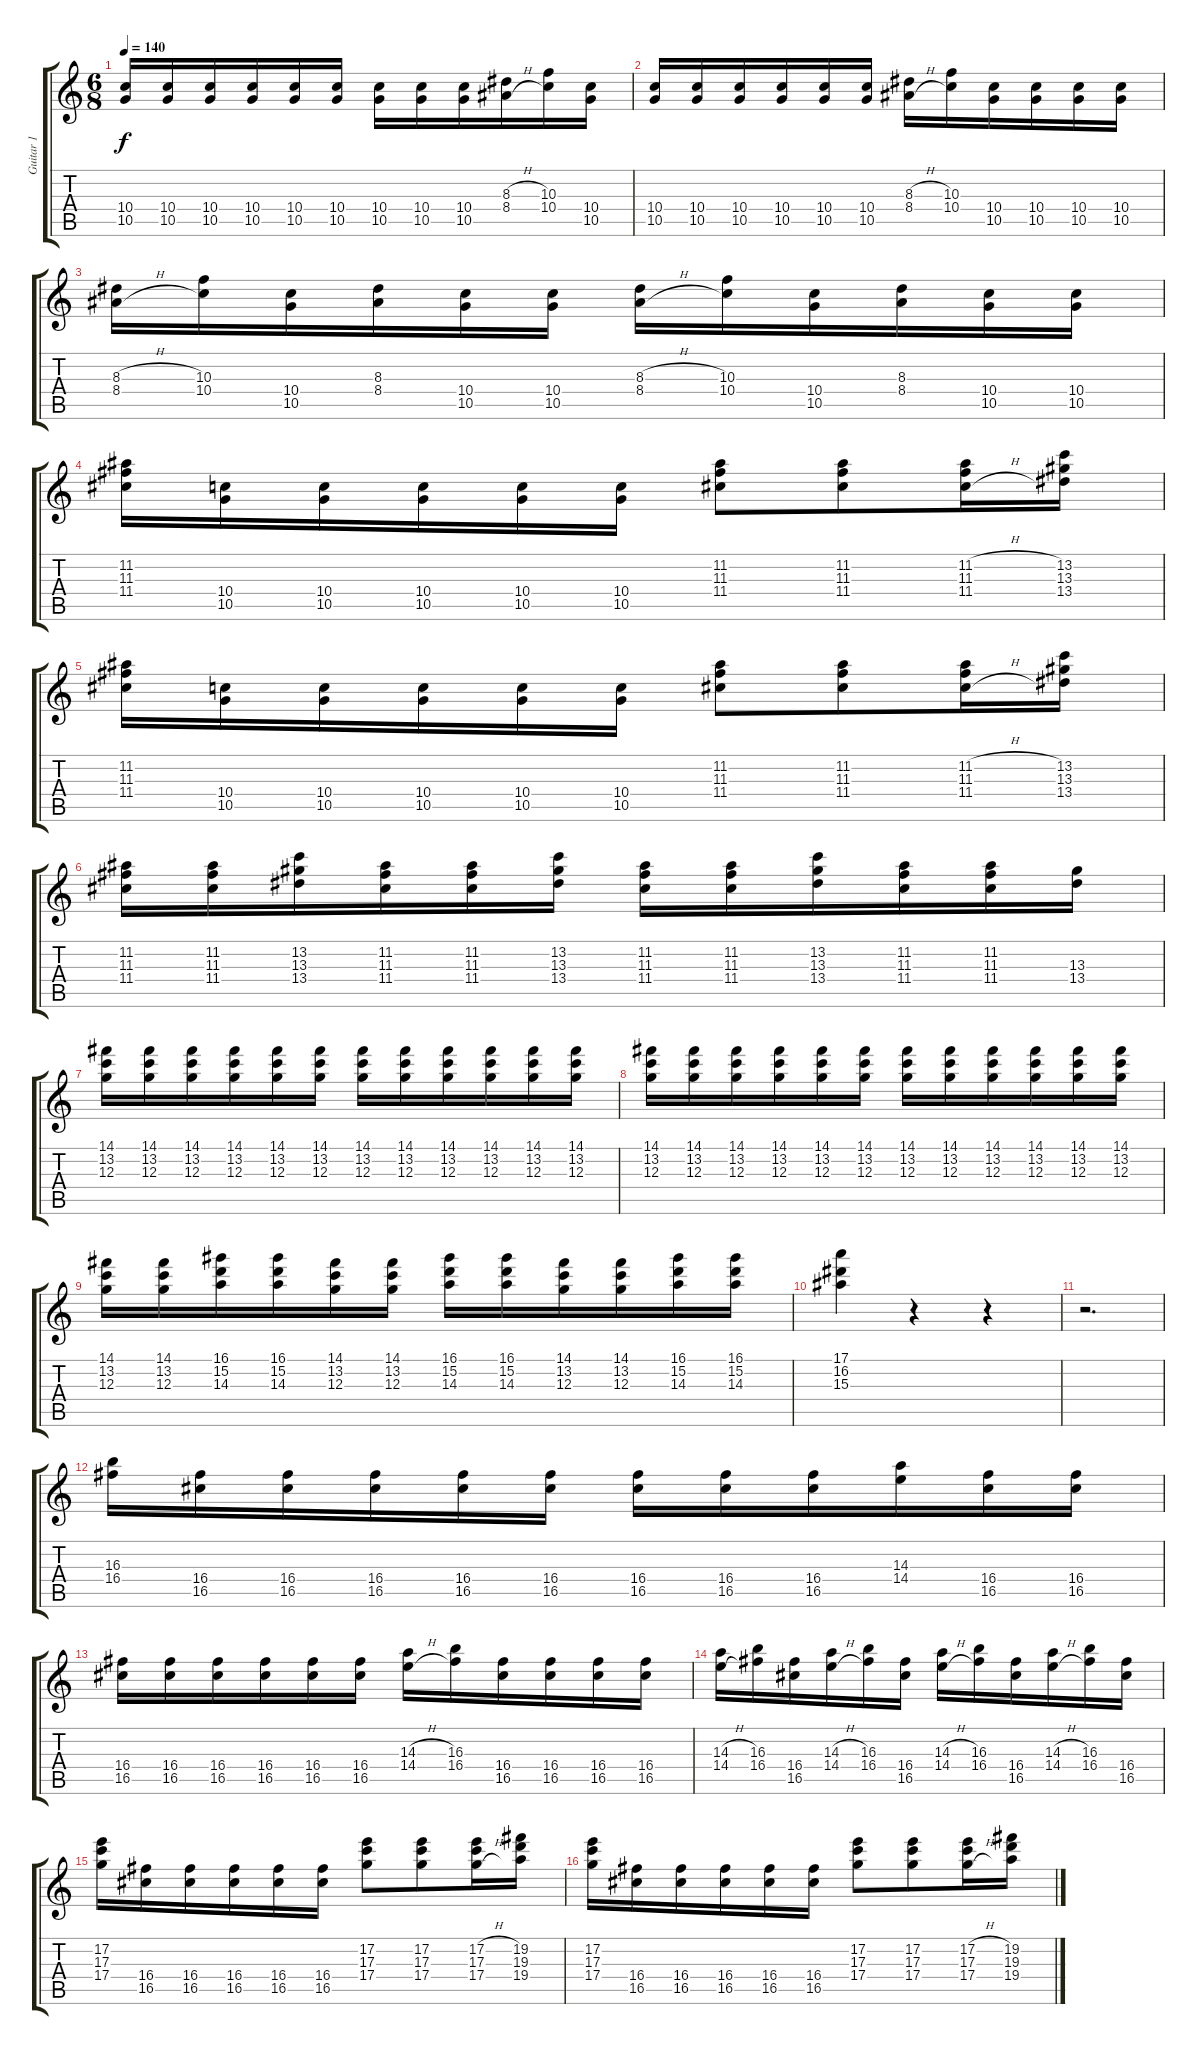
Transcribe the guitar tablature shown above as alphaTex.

\track ("Guitar 1" "Guitar 1") {instrument overdrivenguitar}
\staff {score tabs}
\tuning (E4 B3 G3 D3 A2 E2) {hide}
\ts (6 8)
\tempo 140
\clef g2
\ks c
(10.4 10.5).16{dy f} (10.4 10.5).16 (10.4 10.5).16 (10.4 10.5).16 (10.4 10.5).16 (10.4 10.5).16 (10.4 10.5).16 (10.4 10.5).16 (10.4 10.5).16 (8.3{h} 8.4{h}).16 (10.3 10.4).16 (10.4 10.5).16 |
(10.4 10.5).16 (10.4 10.5).16 (10.4 10.5).16 (10.4 10.5).16 (10.4 10.5).16 (10.4 10.5).16 (8.3{h} 8.4{h}).16 (10.3 10.4).16 (10.4 10.5).16 (10.4 10.5).16 (10.4 10.5).16 (10.4 10.5).16 |
(8.3{h} 8.4{h}).16 (10.3 10.4).16 (10.4 10.5).16 (8.3 8.4).16 (10.4 10.5).16 (10.4 10.5).16 (8.3{h} 8.4{h}).16 (10.3 10.4).16 (10.4 10.5).16 (8.3 8.4).16 (10.4 10.5).16 (10.4 10.5).16 |
(11.2 11.3 11.4).16 (10.4 10.5).16 (10.4 10.5).16 (10.4 10.5).16 (10.4 10.5).16 (10.4 10.5).16 (11.2 11.3 11.4).8 (11.2 11.3 11.4).8 (11.2{h} 11.3{h} 11.4{h}).16 (13.2 13.3 13.4).16 |
(11.2 11.3 11.4).16 (10.4 10.5).16 (10.4 10.5).16 (10.4 10.5).16 (10.4 10.5).16 (10.4 10.5).16 (11.2 11.3 11.4).8 (11.2 11.3 11.4).8 (11.2{h} 11.3{h} 11.4{h}).16 (13.2 13.3 13.4).16 |
(11.2 11.3 11.4).16 (11.2 11.3 11.4).16 (13.2 13.3 13.4).16 (11.2 11.3 11.4).16 (11.2 11.3 11.4).16 (13.2 13.3 13.4).16 (11.2 11.3 11.4).16 (11.2 11.3 11.4).16 (13.2 13.3 13.4).16 (11.2 11.3 11.4).16 (11.2 11.3 11.4).16 (13.3 13.4).16 |
(14.1 13.2 12.3).16 (14.1 13.2 12.3).16 (14.1 13.2 12.3).16 (14.1 13.2 12.3).16 (14.1 13.2 12.3).16 (14.1 13.2 12.3).16 (14.1 13.2 12.3).16 (14.1 13.2 12.3).16 (14.1 13.2 12.3).16 (14.1 13.2 12.3).16 (14.1 13.2 12.3).16 (14.1 13.2 12.3).16 |
(14.1 13.2 12.3).16 (14.1 13.2 12.3).16 (14.1 13.2 12.3).16 (14.1 13.2 12.3).16 (14.1 13.2 12.3).16 (14.1 13.2 12.3).16 (14.1 13.2 12.3).16 (14.1 13.2 12.3).16 (14.1 13.2 12.3).16 (14.1 13.2 12.3).16 (14.1 13.2 12.3).16 (14.1 13.2 12.3).16 |
(14.1 13.2 12.3).16 (14.1 13.2 12.3).16 (16.1 15.2 14.3).16 (16.1 15.2 14.3).16 (14.1 13.2 12.3).16 (14.1 13.2 12.3).16 (16.1 15.2 14.3).16 (16.1 15.2 14.3).16 (14.1 13.2 12.3).16 (14.1 13.2 12.3).16 (16.1 15.2 14.3).16 (16.1 15.2 14.3).16 |
(17.1 16.2 15.3).4 r.4 r.4 |
r.2{d} |
(16.3 16.4).16 (16.4 16.5).16 (16.4 16.5).16 (16.4 16.5).16 (16.4 16.5).16 (16.4 16.5).16 (16.4 16.5).16 (16.4 16.5).16 (16.4 16.5).16 (14.3 14.4).16 (16.4 16.5).16 (16.4 16.5).16 |
(16.4 16.5).16 (16.4 16.5).16 (16.4 16.5).16 (16.4 16.5).16 (16.4 16.5).16 (16.4 16.5).16 (14.3{h} 14.4{h}).16 (16.3 16.4).16 (16.4 16.5).16 (16.4 16.5).16 (16.4 16.5).16 (16.4 16.5).16 |
(14.3{h} 14.4{h}).16 (16.3 16.4).16 (16.4 16.5).16 (14.3{h} 14.4{h}).16 (16.3 16.4).16 (16.4 16.5).16 (14.3{h} 14.4{h}).16 (16.3 16.4).16 (16.4 16.5).16 (14.3{h} 14.4{h}).16 (16.3 16.4).16 (16.4 16.5).16 |
(17.2 17.3 17.4).16 (16.4 16.5).16 (16.4 16.5).16 (16.4 16.5).16 (16.4 16.5).16 (16.4 16.5).16 (17.2 17.3 17.4).8 (17.2 17.3 17.4).8 (17.2{h} 17.3{h} 17.4{h}).16 (19.2 19.3 19.4).16 |
(17.2 17.3 17.4).16 (16.4 16.5).16 (16.4 16.5).16 (16.4 16.5).16 (16.4 16.5).16 (16.4 16.5).16 (17.2 17.3 17.4).8 (17.2 17.3 17.4).8 (17.2{h} 17.3{h} 17.4{h}).16 (19.2 19.3 19.4).16
